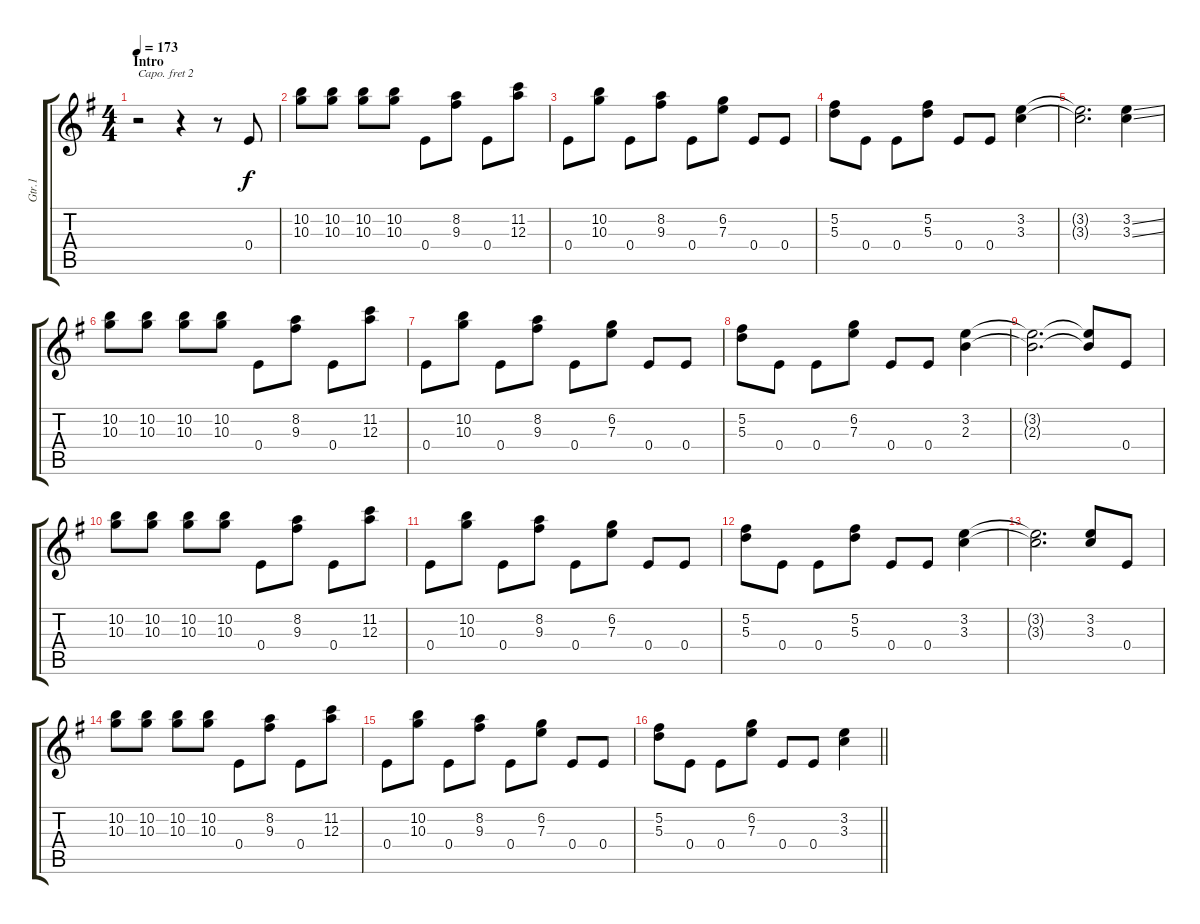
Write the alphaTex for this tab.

\track ("Gtr.1" "Gtr.1") {instrument distortionguitar}
\staff {score tabs}
\capo 2
\tuning (E4 B3 G3 D3 A2 E2) {hide}
\ts (4 4)
\section ("" "Intro")
\tempo 173
\clef g2
\ks g
r.2{dy f instrument distortionguitar} r.4 r.8 0.4.8 |
(10.2 10.3).8 (10.2 10.3).8 (10.2 10.3).8 (10.2 10.3).8 0.4.8 (8.2 9.3).8 0.4.8 (11.2 12.3).8 |
0.4.8 (10.2 10.3).8 0.4.8 (8.2 9.3).8 0.4.8 (6.2 7.3).8 0.4.8 0.4.8 |
(5.2 5.3).8 0.4.8 0.4.8 (5.2 5.3).8 0.4.8 0.4.8 (3.2 3.3).4 |
(3.2{t} 3.3{t}).2{d} (3.2{ss} 3.3{ss}).4 |
(10.2 10.3).8 (10.2 10.3).8 (10.2 10.3).8 (10.2 10.3).8 0.4.8 (8.2 9.3).8 0.4.8 (11.2 12.3).8 |
0.4.8 (10.2 10.3).8 0.4.8 (8.2 9.3).8 0.4.8 (6.2 7.3).8 0.4.8 0.4.8 |
(5.2 5.3).8 0.4.8 0.4.8 (6.2 7.3).8 0.4.8 0.4.8 (3.2 2.3).4 |
(3.2{t} 2.3{t}).2{d} (3.2{t} 2.3{t}).8 0.4.8 |
(10.2 10.3).8 (10.2 10.3).8 (10.2 10.3).8 (10.2 10.3).8 0.4.8 (8.2 9.3).8 0.4.8 (11.2 12.3).8 |
0.4.8 (10.2 10.3).8 0.4.8 (8.2 9.3).8 0.4.8 (6.2 7.3).8 0.4.8 0.4.8 |
(5.2 5.3).8 0.4.8 0.4.8 (5.2 5.3).8 0.4.8 0.4.8 (3.2 3.3).4 |
(3.2{t} 3.3{t}).2{d} (3.2 3.3).8 0.4.8 |
(10.2 10.3).8 (10.2 10.3).8 (10.2 10.3).8 (10.2 10.3).8 0.4.8 (8.2 9.3).8 0.4.8 (11.2 12.3).8 |
0.4.8 (10.2 10.3).8 0.4.8 (8.2 9.3).8 0.4.8 (6.2 7.3).8 0.4.8 0.4.8 |
\barLineRight lightlight
(5.2 5.3).8 0.4.8 0.4.8 (6.2 7.3).8 0.4.8 0.4.8 (3.2 3.3).4
